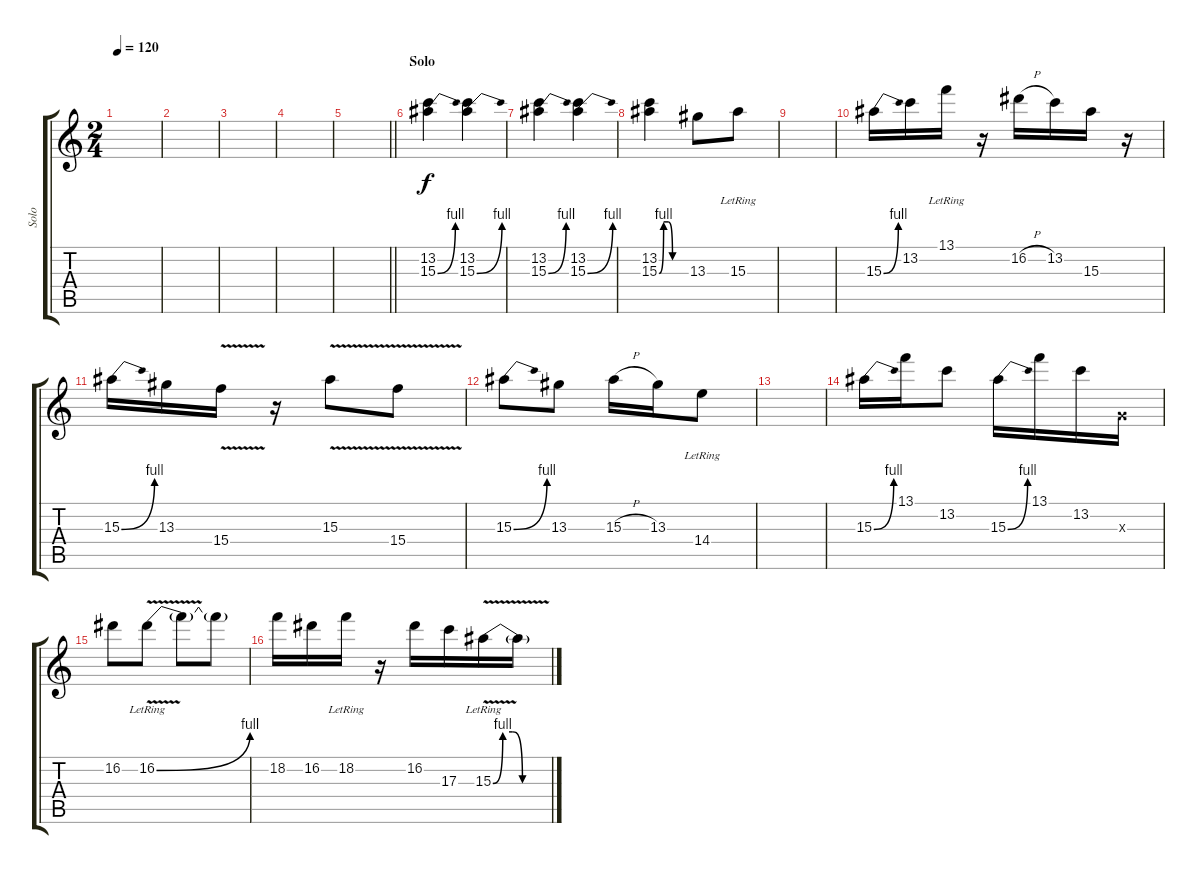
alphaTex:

\track ("Solo" "Solo") {instrument overdrivenguitar}
\staff {score tabs}
\tuning (E4 B3 G3 D3 A2 E2) {hide}
\ts (2 4)
\tempo 120
\clef g2
\ks c
|
|
|
|
\barLineRight lightlight
|
\section ("" "Solo")
(13.2 15.3{be (bend 0 0 60 4)}).4 (13.2 15.3{be (bend 0 0 60 4)}).4 |
(13.2 15.3{be (bend 0 0 60 4)}).4 (13.2 15.3{be (bend 0 0 60 4)}).4 |
(13.2 15.3{be (custom 0 0 10 4 20 4 30 0 60 0)}).4 13.3.8 15.3{lr}.8 |
|
15.3{be (bend 0 0 60 4)}.16 13.2.16 13.1{lr}.16 r.16 16.2{h}.16 13.2.16 15.3.16 r.16 |
15.3{be (bend 0 0 60 4)}.16 13.3.16 15.4{v}.16 r.16 15.3{v}.8 15.4{v}.8 |
15.3{be (bend 0 0 60 4)}.8 13.3.8 15.3{h}.16 13.3.16 14.4{lr}.8 |
|
15.3{be (bend 0 0 60 4)}.16 13.1.16 13.2.8 15.3{be (bend 0 0 60 4)}.16 13.1.16 13.2.16 0.3{x}.16 |
16.2.8 16.2{be (bend 0 0 60 4) v lr}.8 16.2{t}.8 16.2{t}.8 |
18.2.16 16.2.16 18.2{lr}.16 r.16 16.2.16 17.3.16 15.3{be (custom 0 0 10 4 20 4 30 0 60 0) v lr}.16 15.3{t}.16
